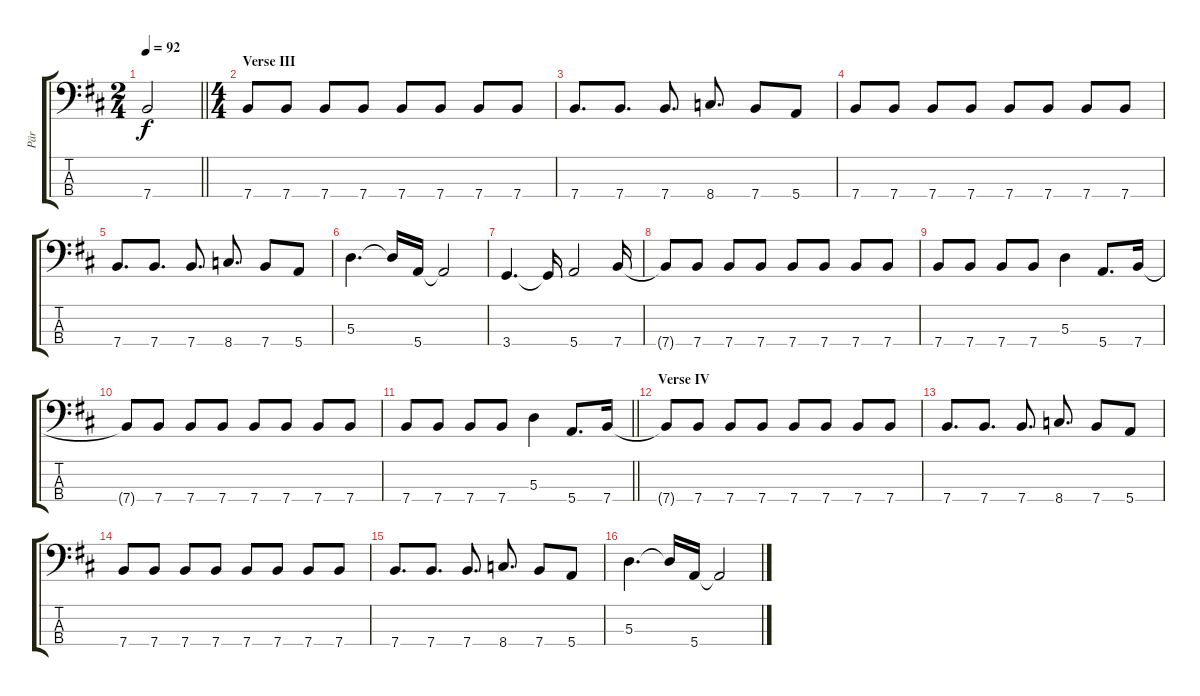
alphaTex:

\track ("Pär" "Pär") {instrument electricbassfinger}
\staff {score tabs}
\tuning (G2 D2 A1 E1) {hide}
\ts (2 4)
\tempo 92
\clef f4
\barLineRight lightlight
\ks bminor
7.4{t}.2{dy f} |
\ts (4 4)
\section ("" "Verse III")
7.4.8 7.4.8 7.4.8 7.4.8 7.4.8 7.4.8 7.4.8 7.4.8 |
7.4.8{d} 7.4.8{d} 7.4.8{d} 8.4.8{d} 7.4.8 5.4.8 |
7.4.8 7.4.8 7.4.8 7.4.8 7.4.8 7.4.8 7.4.8 7.4.8 |
7.4.8{d} 7.4.8{d} 7.4.8{d} 8.4.8{d} 7.4.8 5.4.8 |
5.3.4{d} 5.3{t}.16 5.4.16 5.4{t}.2 |
3.4.4{d} 3.4{t}.16 5.4.2 7.4.16 |
7.4{t}.8 7.4.8 7.4.8 7.4.8 7.4.8 7.4.8 7.4.8 7.4.8 |
7.4.8 7.4.8 7.4.8 7.4.8 5.3.4 5.4.8{d} 7.4.16 |
7.4{t}.8 7.4.8 7.4.8 7.4.8 7.4.8 7.4.8 7.4.8 7.4.8 |
\barLineRight lightlight
7.4.8 7.4.8 7.4.8 7.4.8 5.3.4 5.4.8{d} 7.4.16 |
\section ("" "Verse IV")
7.4{t}.8 7.4.8 7.4.8 7.4.8 7.4.8 7.4.8 7.4.8 7.4.8 |
7.4.8{d} 7.4.8{d} 7.4.8{d} 8.4.8{d} 7.4.8 5.4.8 |
7.4.8 7.4.8 7.4.8 7.4.8 7.4.8 7.4.8 7.4.8 7.4.8 |
7.4.8{d} 7.4.8{d} 7.4.8{d} 8.4.8{d} 7.4.8 5.4.8 |
5.3.4{d} 5.3{t}.16 5.4.16 5.4{t}.2
